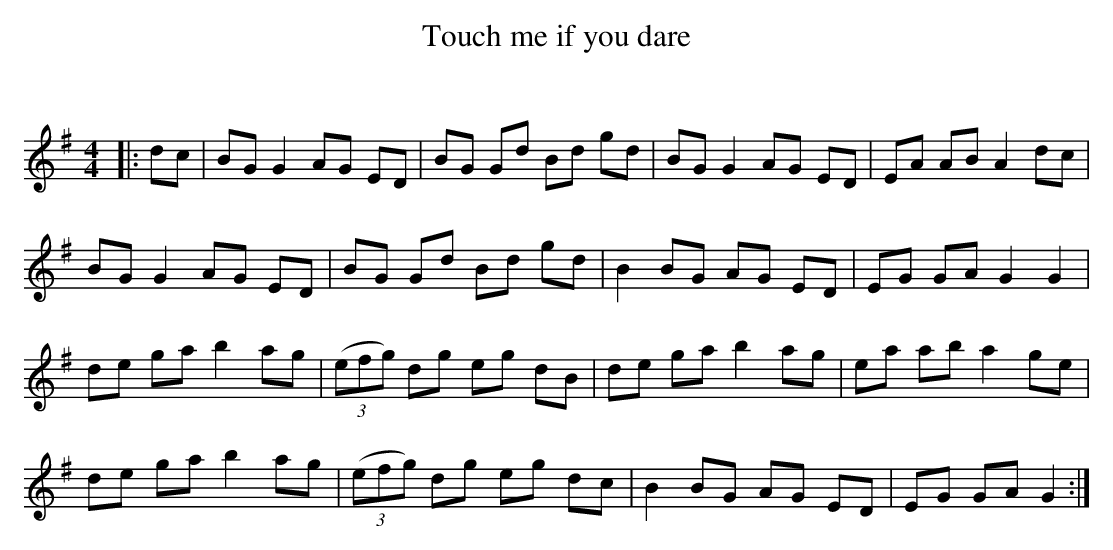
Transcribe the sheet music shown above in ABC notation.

X:1
T: Touch me if you dare
C:
Q: 232
K:G
M:4/4
L:1/8
|:dc|BG G2 AG ED|BG Gd Bd gd|BG G2 AG ED|EA AB A2 dc|
BG G2 AG ED|BG Gd Bd gd|B2 BG AG ED|EG GA G2 G2|
de ga b2 ag|((3efg) dg eg dB|de ga b2 ag|ea ab a2 ge|
de ga b2 ag|((3efg) dg eg dc|B2 BG AG ED|EG GA G2:|
